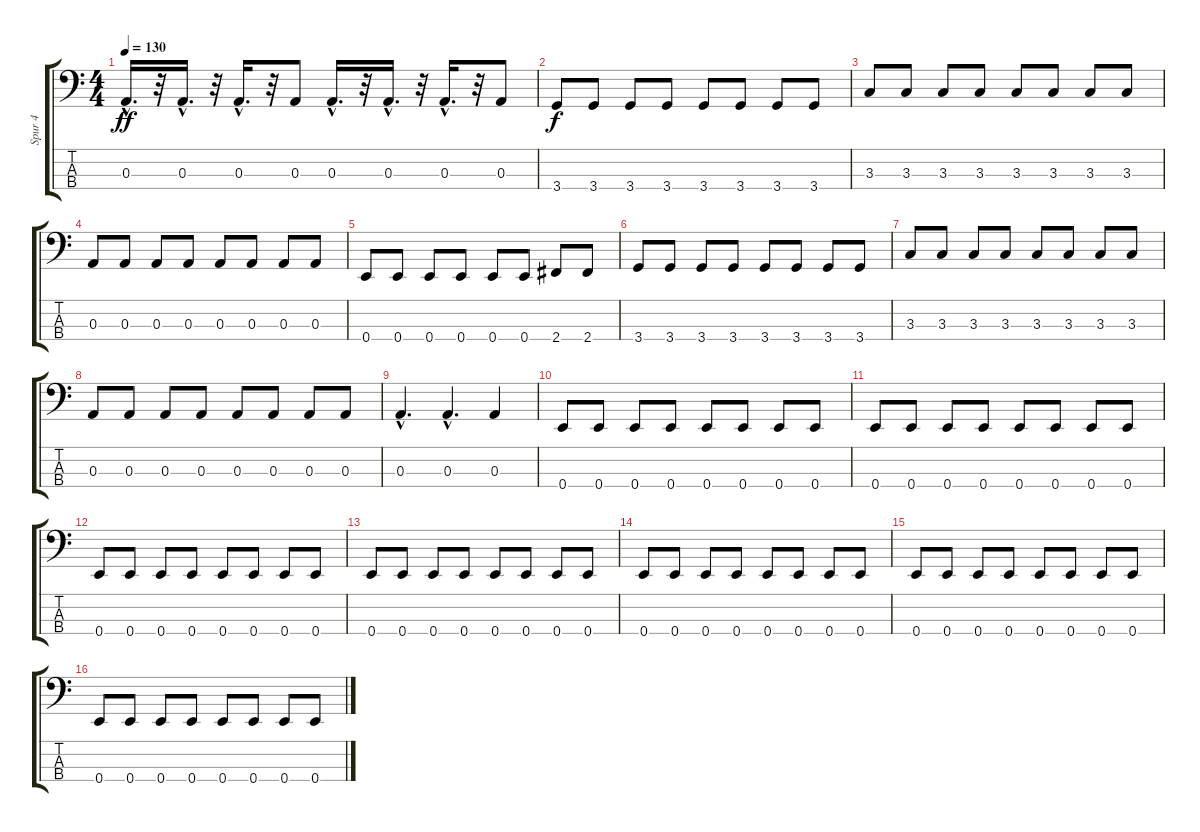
\track ("Spur 4" "Spur 4") {instrument slapbass2}
\staff {score tabs}
\tuning (G2 D2 A1 E1) {hide}
\ts (4 4)
\tempo 130
\clef f4
\ks c
0.3{hac}.16{d dy ff} r.32 0.3{hac}.16{d} r.32 0.3{hac}.16{d} r.32 0.3.8 0.3{hac}.16{d} r.32 0.3{hac}.16{d} r.32 0.3{hac}.16{d} r.32 0.3.8 |
3.4.8{dy f} 3.4.8 3.4.8 3.4.8 3.4.8 3.4.8 3.4.8 3.4.8 |
3.3.8 3.3.8 3.3.8 3.3.8 3.3.8 3.3.8 3.3.8 3.3.8 |
0.3.8 0.3.8 0.3.8 0.3.8 0.3.8 0.3.8 0.3.8 0.3.8 |
0.4.8 0.4.8 0.4.8 0.4.8 0.4.8 0.4.8 2.4.8 2.4.8 |
3.4.8 3.4.8 3.4.8 3.4.8 3.4.8 3.4.8 3.4.8 3.4.8 |
3.3.8 3.3.8 3.3.8 3.3.8 3.3.8 3.3.8 3.3.8 3.3.8 |
0.3.8 0.3.8 0.3.8 0.3.8 0.3.8 0.3.8 0.3.8 0.3.8 |
0.3{hac}.4{d} 0.3{hac}.4{d} 0.3.4 |
0.4.8 0.4.8 0.4.8 0.4.8 0.4.8 0.4.8 0.4.8 0.4.8 |
0.4.8 0.4.8 0.4.8 0.4.8 0.4.8 0.4.8 0.4.8 0.4.8 |
0.4.8 0.4.8 0.4.8 0.4.8 0.4.8 0.4.8 0.4.8 0.4.8 |
0.4.8 0.4.8 0.4.8 0.4.8 0.4.8 0.4.8 0.4.8 0.4.8 |
0.4.8 0.4.8 0.4.8 0.4.8 0.4.8 0.4.8 0.4.8 0.4.8 |
0.4.8 0.4.8 0.4.8 0.4.8 0.4.8 0.4.8 0.4.8 0.4.8 |
0.4.8 0.4.8 0.4.8 0.4.8 0.4.8 0.4.8 0.4.8 0.4.8
